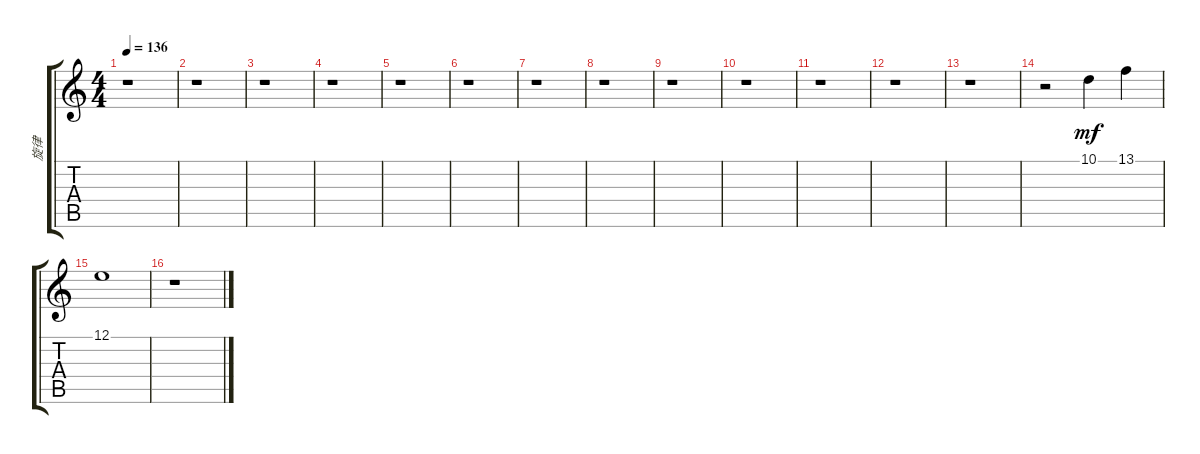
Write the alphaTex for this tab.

\track ("旋律" "旋律") {instrument flute}
\staff {score tabs}
\tuning (E4 B3 G3 D3 A2 E2) {hide}
\ts (4 4)
\tempo 136
\clef g2
\ks c
r.1{dy f} |
r.1 |
r.1 |
r.1 |
r.1 |
r.1 |
r.1 |
r.1 |
r.1 |
r.1 |
r.1 |
r.1 |
r.1 |
r.2 10.1.4{dy mf} 13.1.4 |
12.1.1 |
r.1
